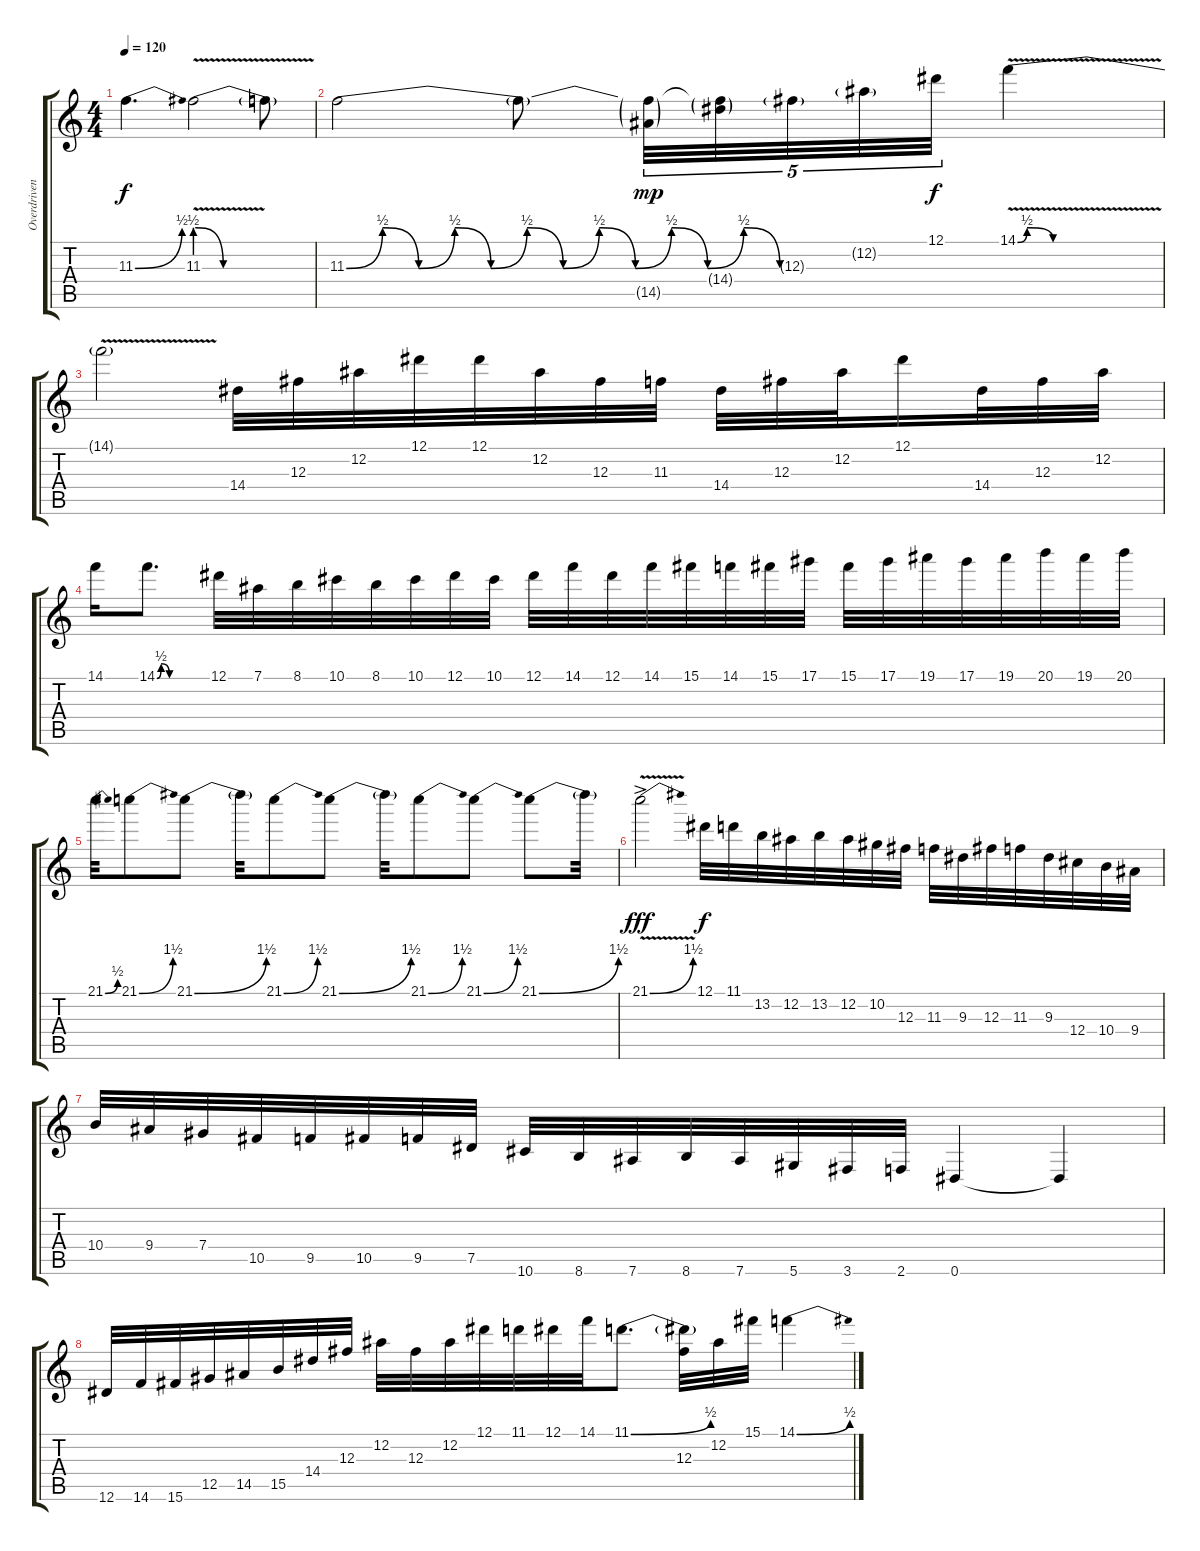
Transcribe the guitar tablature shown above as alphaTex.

\track ("Overdriven Guitar2 (Solo)" "Overdriven") {instrument overdrivenguitar}
\staff {score tabs}
\tuning (Eb4 Bb3 Gb3 Db3 Ab2 Eb2) {hide}
\ts (4 4)
\tempo 120
\clef g2
\ks c
11.3{be (bend 0 0 60 2)}.4{d dy f volume 16 balance 8} 11.3{be (custom 0 2 14 0 20 0 40 0 60 0) v}.2 11.3{t}.8 |
11.3{be (custom 0 0 5 2 10 0 15 2 20 0 25 2 30 0 35 2 40 0 45 2 50 0 55 2 60 0)}.2{volume 16 balance 8} 11.3{t}.8 (11.3{t} 14.5{g}).32{tu (5 4) dy mp} (11.3{t} 14.4{g}).32{tu (5 4)} 12.3{g}.32{tu (5 4)} 12.2{g}.32{tu (5 4)} 12.1.32{tu (5 4) dy f} 14.1{be (custom 0 0 4 2 15 0 30 0 45 0 60 0) v}.4 |
14.1{t}.2{volume 16 balance 8} 14.4.32 12.3.32 12.2.32 12.1.32 12.1.32 12.2.32 12.3.32 11.3.32 14.4.32 12.3.32 12.2.32 12.1.16 14.4.32 12.3.32 12.2.32 |
14.1.16{volume 16 balance 8} 14.1{be (custom 0 0 5 2 15 0 30 0 45 0 60 0)}.8{d} 12.1.32 7.1.32 8.1.32 10.1.32 8.1.32 10.1.32 12.1.32 10.1.32 12.1.32 14.1.32 12.1.32 14.1.32 15.1.32 14.1.32 15.1.32 17.1.32 15.1.32 17.1.32 19.1.32 17.1.32 19.1.32 20.1.32 19.1.32 20.1.32 |
21.1{be (bend 0 0 60 2)}.32{volume 16 balance 8} 21.1{be (bend 0 0 60 6)}.8 21.1{be (bend 0 0 60 6)}.8 21.1{t}.32 21.1{be (bend 0 0 60 6)}.8 21.1{be (bend 0 0 60 6)}.8 21.1{t}.32 21.1{be (bend 0 0 60 6)}.8 21.1{be (bend 0 0 60 6)}.8 21.1{be (bend 0 0 60 6)}.8 21.1{t}.32 |
21.1{be (bend 0 0 60 6) v ac}.2{dy fff} 12.1.32{dy f} 11.1.32 13.2.32 12.2.32 13.2.32 12.2.32 10.2.32 12.3.32 11.3.32 9.3.32 12.3.32 11.3.32 9.3.32 12.4.32 10.4.32 9.4.32 |
10.4.32 9.4.32 7.4.32 10.5.32 9.5.32 10.5.32 9.5.32 7.5.32 10.6.32 8.6.32 7.6.32 8.6.32 7.6.32 5.6.32 3.6.32 2.6.32 0.6.4 0.6{t}.4 |
12.6.32 14.6.32 15.6.32 12.5.32 14.5.32 15.5.32 14.4.32 12.3.32 12.2.32 12.3.32 12.2.32 12.1.32 11.1.32 12.1.32 14.1.32 11.1{be (bend 0 0 60 2)}.8{d} (11.1{t} 12.3).32 12.2.32 15.1.32 14.1{be (bend 0 0 60 2)}.4
